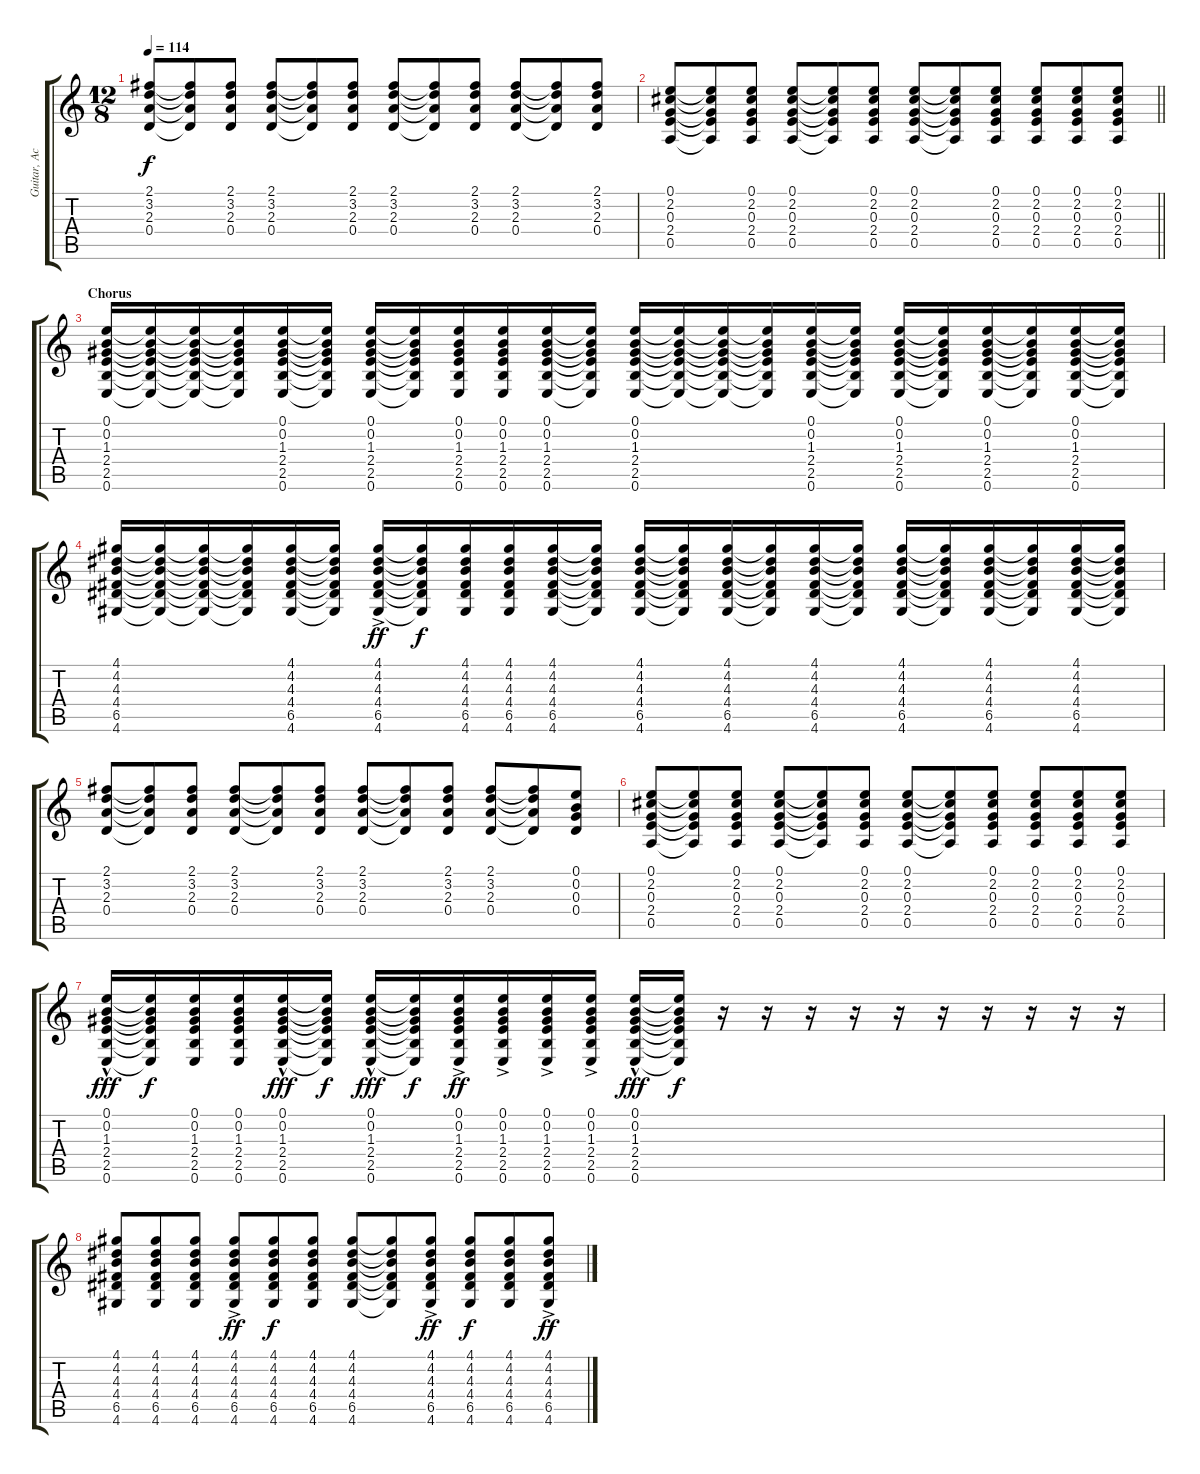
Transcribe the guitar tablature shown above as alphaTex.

\track ("Guitar, Acoustic" "Guitar, Ac") {instrument acousticguitarnylon}
\staff {score tabs}
\tuning (E4 B3 G3 D3 A2 E2) {hide}
\ts (12 8)
\tempo 114
\clef g2
\ks c
(2.1 3.2 2.3 0.4).8{dy f} (2.1{t} 3.2{t} 2.3{t} 0.4{t}).8 (2.1 3.2 2.3 0.4).8 (2.1 3.2 2.3 0.4).8 (2.1{t} 3.2{t} 2.3{t} 0.4{t}).8 (2.1 3.2 2.3 0.4).8 (2.1 3.2 2.3 0.4).8 (2.1{t} 3.2{t} 2.3{t} 0.4{t}).8 (2.1 3.2 2.3 0.4).8 (2.1 3.2 2.3 0.4).8 (2.1{t} 3.2{t} 2.3{t} 0.4{t}).8 (2.1 3.2 2.3 0.4).8 |
\barLineRight lightlight
(0.1 2.2 0.3 2.4 0.5).8 (0.1{t} 2.2{t} 0.3{t} 2.4{t} 0.5{t}).8 (0.1 2.2 0.3 2.4 0.5).8 (0.1 2.2 0.3 2.4 0.5).8 (0.1{t} 2.2{t} 0.3{t} 2.4{t} 0.5{t}).8 (0.1 2.2 0.3 2.4 0.5).8 (0.1 2.2 0.3 2.4 0.5).8 (0.1{t} 2.2{t} 0.3{t} 2.4{t} 0.5{t}).8 (0.1 2.2 0.3 2.4 0.5).8 (0.1 2.2 0.3 2.4 0.5).8 (0.1 2.2 0.3 2.4 0.5).8 (0.1 2.2 0.3 2.4 0.5).8 |
\section ("" "Chorus")
(0.1 0.2 1.3 2.4 2.5 0.6).16 (0.1{t} 0.2{t} 1.3{t} 2.4{t} 2.5{t} 0.6{t}).16 (0.1{t} 0.2{t} 1.3{t} 2.4{t} 2.5{t} 0.6{t}).16 (0.1{t} 0.2{t} 1.3{t} 2.4{t} 2.5{t} 0.6{t}).16 (0.1 0.2 1.3 2.4 2.5 0.6).16 (0.1{t} 0.2{t} 1.3{t} 2.4{t} 2.5{t} 0.6{t}).16 (0.1 0.2 1.3 2.4 2.5 0.6).16 (0.1{t} 0.2{t} 1.3{t} 2.4{t} 2.5{t} 0.6{t}).16 (0.1 0.2 1.3 2.4 2.5 0.6).16 (0.1 0.2 1.3 2.4 2.5 0.6).16 (0.1 0.2 1.3 2.4 2.5 0.6).16 (0.1{t} 0.2{t} 1.3{t} 2.4{t} 2.5{t} 0.6{t}).16 (0.1 0.2 1.3 2.4 2.5 0.6).16 (0.1{t} 0.2{t} 1.3{t} 2.4{t} 2.5{t} 0.6{t}).16 (0.1{t} 0.2{t} 1.3{t} 2.4{t} 2.5{t} 0.6{t}).16 (0.1{t} 0.2{t} 1.3{t} 2.4{t} 2.5{t} 0.6{t}).16 (0.1 0.2 1.3 2.4 2.5 0.6).16 (0.1{t} 0.2{t} 1.3{t} 2.4{t} 2.5{t} 0.6{t}).16 (0.1 0.2 1.3 2.4 2.5 0.6).16 (0.1{t} 0.2{t} 1.3{t} 2.4{t} 2.5{t} 0.6{t}).16 (0.1 0.2 1.3 2.4 2.5 0.6).16 (0.1{t} 0.2{t} 1.3{t} 2.4{t} 2.5{t} 0.6{t}).16 (0.1 0.2 1.3 2.4 2.5 0.6).16 (0.1{t} 0.2{t} 1.3{t} 2.4{t} 2.5{t} 0.6{t}).16 |
(4.1 4.2 4.3 4.4 6.5 4.6).16 (4.1{t} 4.2{t} 4.3{t} 4.4{t} 6.5{t} 4.6{t}).16 (4.1{t} 4.2{t} 4.3{t} 4.4{t} 6.5{t} 4.6{t}).16 (4.1{t} 4.2{t} 4.3{t} 4.4{t} 6.5{t} 4.6{t}).16 (4.1 4.2 4.3 4.4 6.5 4.6).16 (4.1{t} 4.2{t} 4.3{t} 4.4{t} 6.5{t} 4.6{t}).16 (4.1{ac} 4.2{ac} 4.3{ac} 4.4{ac} 6.5{ac} 4.6{ac}).16{dy ff} (4.1{t} 4.2{t} 4.3{t} 4.4{t} 6.5{t} 4.6{t}).16{dy f} (4.1 4.2 4.3 4.4 6.5 4.6).16 (4.1 4.2 4.3 4.4 6.5 4.6).16 (4.1 4.2 4.3 4.4 6.5 4.6).16 (4.1{t} 4.2{t} 4.3{t} 4.4{t} 6.5{t} 4.6{t}).16 (4.1 4.2 4.3 4.4 6.5 4.6).16 (4.1{t} 4.2{t} 4.3{t} 4.4{t} 6.5{t} 4.6{t}).16 (4.1 4.2 4.3 4.4 6.5 4.6).16 (4.1{t} 4.2{t} 4.3{t} 4.4{t} 6.5{t} 4.6{t}).16 (4.1 4.2 4.3 4.4 6.5 4.6).16 (4.1{t} 4.2{t} 4.3{t} 4.4{t} 6.5{t} 4.6{t}).16 (4.1 4.2 4.3 4.4 6.5 4.6).16 (4.1{t} 4.2{t} 4.3{t} 4.4{t} 6.5{t} 4.6{t}).16 (4.1 4.2 4.3 4.4 6.5 4.6).16 (4.1{t} 4.2{t} 4.3{t} 4.4{t} 6.5{t} 4.6{t}).16 (4.1 4.2 4.3 4.4 6.5 4.6).16 (4.1{t} 4.2{t} 4.3{t} 4.4{t} 6.5{t} 4.6{t}).16 |
(2.1 3.2 2.3 0.4).8 (2.1{t} 3.2{t} 2.3{t} 0.4{t}).8 (2.1 3.2 2.3 0.4).8 (2.1 3.2 2.3 0.4).8 (2.1{t} 3.2{t} 2.3{t} 0.4{t}).8 (2.1 3.2 2.3 0.4).8 (2.1 3.2 2.3 0.4).8 (2.1{t} 3.2{t} 2.3{t} 0.4{t}).8 (2.1 3.2 2.3 0.4).8 (2.1 3.2 2.3 0.4).8 (2.1{t} 3.2{t} 2.3{t} 0.4{t}).8 (0.1 0.2 0.3 0.4).8 |
(0.1 2.2 0.3 2.4 0.5).8 (0.1{t} 2.2{t} 0.3{t} 2.4{t} 0.5{t}).8 (0.1 2.2 0.3 2.4 0.5).8 (0.1 2.2 0.3 2.4 0.5).8 (0.1{t} 2.2{t} 0.3{t} 2.4{t} 0.5{t}).8 (0.1 2.2 0.3 2.4 0.5).8 (0.1 2.2 0.3 2.4 0.5).8 (0.1{t} 2.2{t} 0.3{t} 2.4{t} 0.5{t}).8 (0.1 2.2 0.3 2.4 0.5).8 (0.1 2.2 0.3 2.4 0.5).8 (0.1 2.2 0.3 2.4 0.5).8 (0.1 2.2 0.3 2.4 0.5).8 |
(0.1{hac} 0.2{hac} 1.3{hac} 2.4{hac} 2.5{hac} 0.6{hac}).16{dy fff} (0.1{t} 0.2{t} 1.3{t} 2.4{t} 2.5{t} 0.6{t}).16{dy f} (0.1 0.2 1.3 2.4 2.5 0.6).16 (0.1 0.2 1.3 2.4 2.5 0.6).16 (0.1{hac} 0.2{hac} 1.3{hac} 2.4{hac} 2.5{hac} 0.6{hac}).16{dy fff} (0.1{t} 0.2{t} 1.3{t} 2.4{t} 2.5{t} 0.6{t}).16{dy f} (0.1{hac} 0.2{hac} 1.3{hac} 2.4{hac} 2.5{hac} 0.6{hac}).16{dy fff} (0.1{t} 0.2{t} 1.3{t} 2.4{t} 2.5{t} 0.6{t}).16{dy f} (0.1{ac} 0.2{ac} 1.3{ac} 2.4{ac} 2.5{ac} 0.6{ac}).16{dy ff} (0.1{ac} 0.2{ac} 1.3{ac} 2.4{ac} 2.5{ac} 0.6{ac}).16 (0.1{ac} 0.2{ac} 1.3{ac} 2.4{ac} 2.5{ac} 0.6{ac}).16 (0.1{ac} 0.2{ac} 1.3{ac} 2.4{ac} 2.5{ac} 0.6{ac}).16 (0.1{hac} 0.2{hac} 1.3{hac} 2.4{hac} 2.5{hac} 0.6{hac}).16{dy fff} (0.1{t} 0.2{t} 1.3{t} 2.4{t} 2.5{t} 0.6{t}).16{dy f} r.16 r.16 r.16 r.16 r.16 r.16 r.16 r.16 r.16 r.16 |
(4.1 4.2 4.3 4.4 6.5 4.6).8 (4.1 4.2 4.3 4.4 6.5 4.6).8 (4.1 4.2 4.3 4.4 6.5 4.6).8 (4.1{ac} 4.2{ac} 4.3{ac} 4.4{ac} 6.5{ac} 4.6{ac}).8{dy ff} (4.1 4.2 4.3 4.4 6.5 4.6).8{dy f} (4.1 4.2 4.3 4.4 6.5 4.6).8 (4.1 4.2 4.3 4.4 6.5 4.6).8 (4.1{t} 4.2{t} 4.3{t} 4.4{t} 6.5{t} 4.6{t}).8 (4.1{ac} 4.2{ac} 4.3{ac} 4.4{ac} 6.5{ac} 4.6{ac}).8{dy ff} (4.1 4.2 4.3 4.4 6.5 4.6).8{dy f} (4.1 4.2 4.3 4.4 6.5 4.6).8 (4.1{ac} 4.2{ac} 4.3{ac} 4.4{ac} 6.5{ac} 4.6{ac}).8{dy ff}
